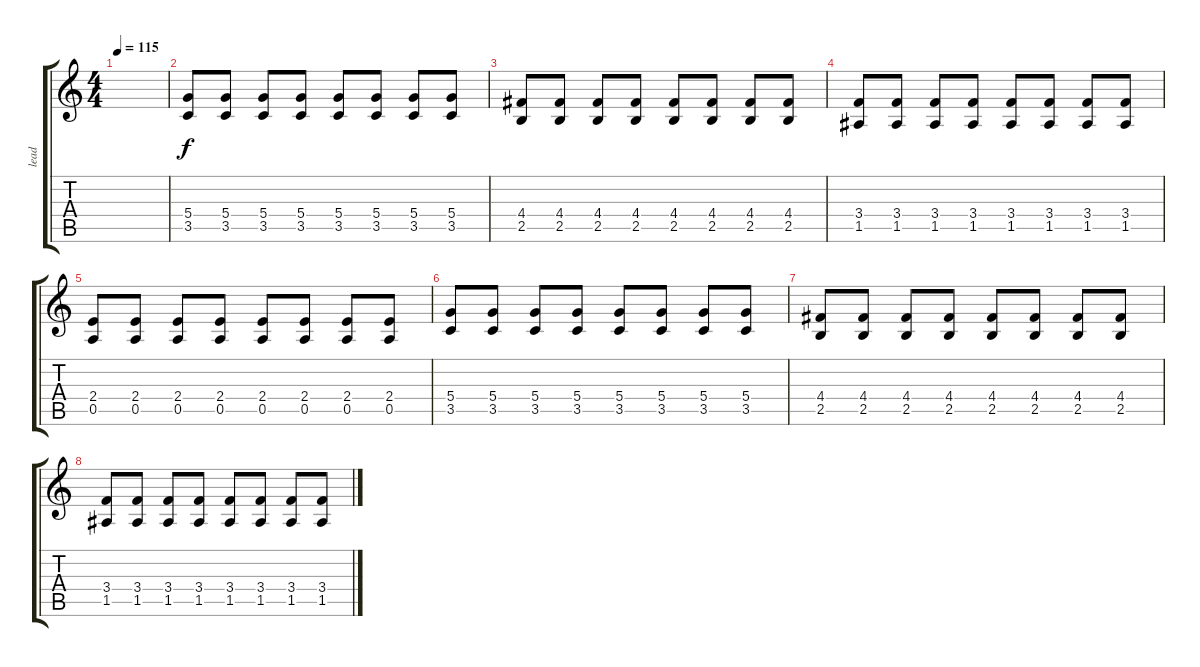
\track ("lead" "lead") {instrument distortionguitar}
\staff {score tabs}
\tuning (E4 B3 G3 D3 A2 E2) {hide}
\ts (4 4)
\tempo 115
\clef g2
\ks c
|
(5.4 3.5).8 (5.4 3.5).8 (5.4 3.5).8 (5.4 3.5).8 (5.4 3.5).8 (5.4 3.5).8 (5.4 3.5).8 (5.4 3.5).8 |
(4.4 2.5).8 (4.4 2.5).8 (4.4 2.5).8 (4.4 2.5).8 (4.4 2.5).8 (4.4 2.5).8 (4.4 2.5).8 (4.4 2.5).8 |
(3.4 1.5).8 (3.4 1.5).8 (3.4 1.5).8 (3.4 1.5).8 (3.4 1.5).8 (3.4 1.5).8 (3.4 1.5).8 (3.4 1.5).8 |
(2.4 0.5).8 (2.4 0.5).8 (2.4 0.5).8 (2.4 0.5).8 (2.4 0.5).8 (2.4 0.5).8 (2.4 0.5).8 (2.4 0.5).8 |
(5.4 3.5).8 (5.4 3.5).8 (5.4 3.5).8 (5.4 3.5).8 (5.4 3.5).8 (5.4 3.5).8 (5.4 3.5).8 (5.4 3.5).8 |
(4.4 2.5).8 (4.4 2.5).8 (4.4 2.5).8 (4.4 2.5).8 (4.4 2.5).8 (4.4 2.5).8 (4.4 2.5).8 (4.4 2.5).8 |
(3.4 1.5).8 (3.4 1.5).8 (3.4 1.5).8 (3.4 1.5).8 (3.4 1.5).8 (3.4 1.5).8 (3.4 1.5).8 (3.4 1.5).8
